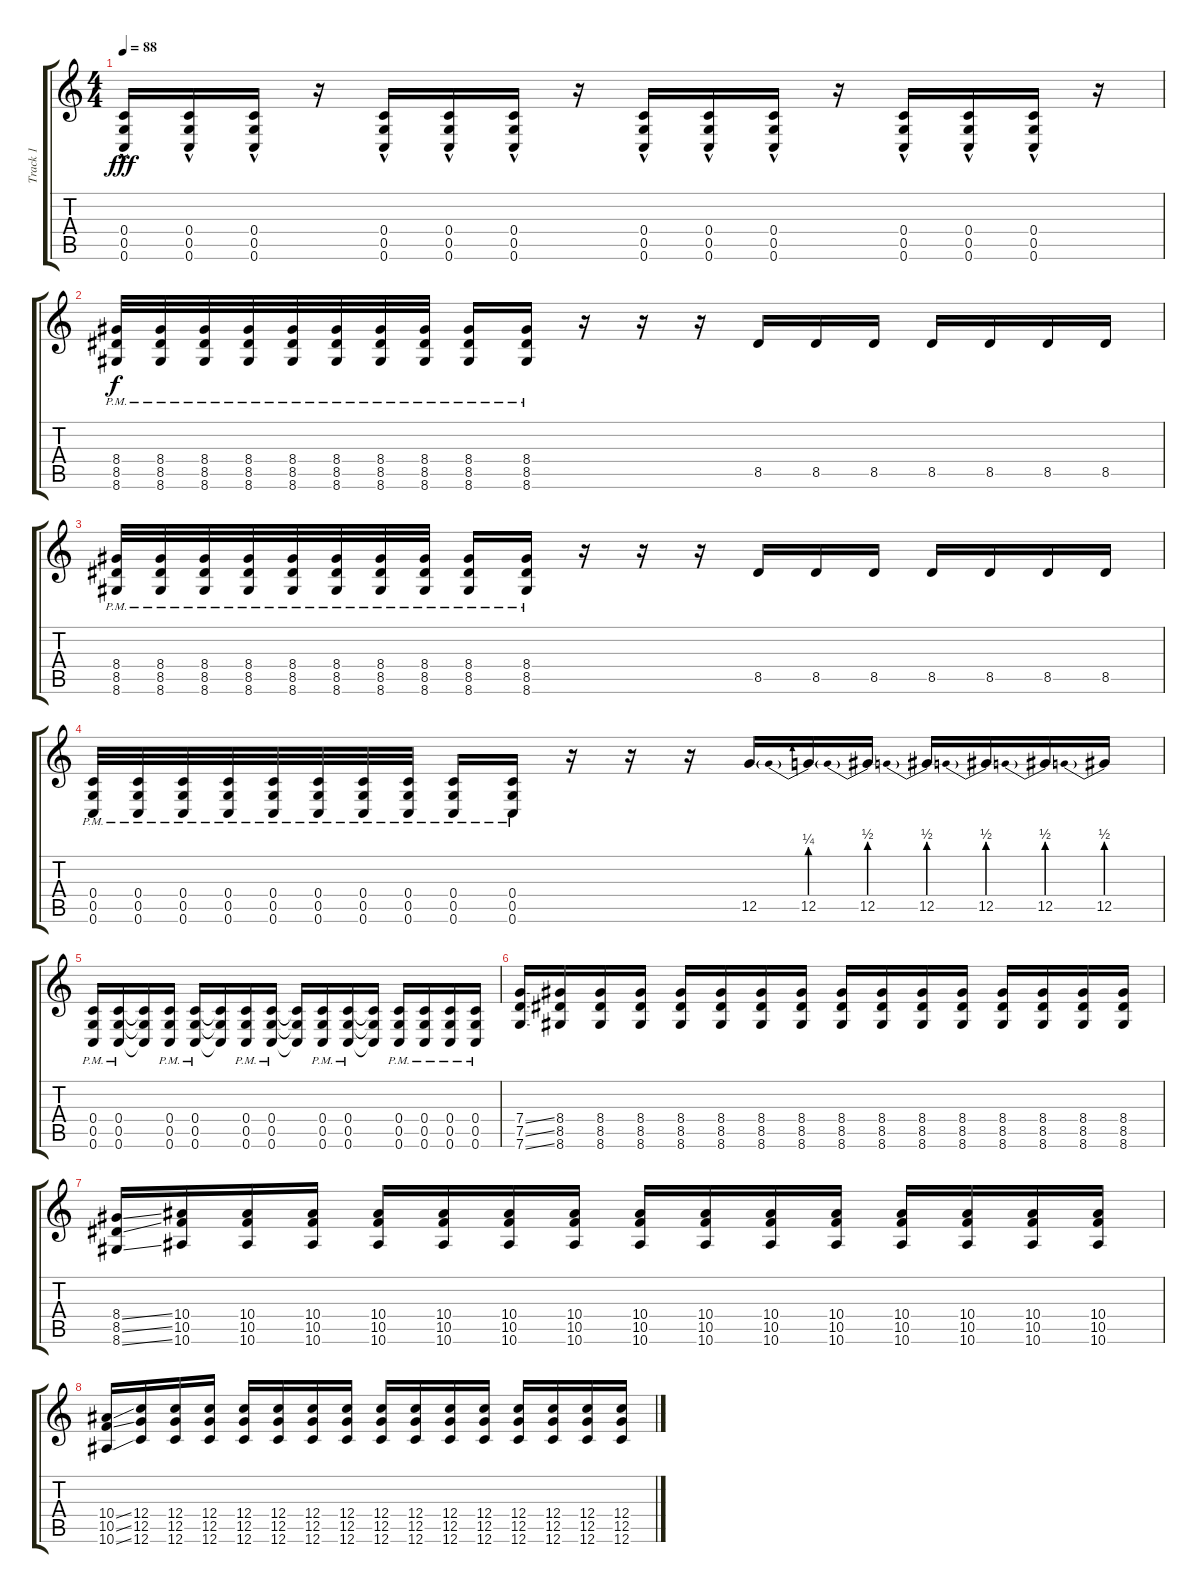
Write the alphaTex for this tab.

\track ("Track 1" "Track 1") {instrument distortionguitar}
\staff {score tabs}
\tuning (D4 A3 F3 C3 G2 C2) {hide}
\ts (4 4)
\tempo 88
\clef g2
\ks c
(0.4{hac} 0.5{hac} 0.6{hac}).16{dy fff} (0.4{hac} 0.5{hac} 0.6{hac}).16 (0.4{hac} 0.5{hac} 0.6{hac}).16 r.16 (0.4{hac} 0.5{hac} 0.6{hac}).16 (0.4{hac} 0.5{hac} 0.6{hac}).16 (0.4{hac} 0.5{hac} 0.6{hac}).16 r.16 (0.4{hac} 0.5{hac} 0.6{hac}).16 (0.4{hac} 0.5{hac} 0.6{hac}).16 (0.4{hac} 0.5{hac} 0.6{hac}).16 r.16 (0.4{hac} 0.5{hac} 0.6{hac}).16 (0.4{hac} 0.5{hac} 0.6{hac}).16 (0.4{hac} 0.5{hac} 0.6{hac}).16 r.16 |
(8.4{pm} 8.5{pm} 8.6{pm}).32{dy f} (8.4{pm} 8.5{pm} 8.6{pm}).32 (8.4{pm} 8.5{pm} 8.6{pm}).32 (8.4{pm} 8.5{pm} 8.6{pm}).32 (8.4{pm} 8.5{pm} 8.6{pm}).32 (8.4{pm} 8.5{pm} 8.6{pm}).32 (8.4{pm} 8.5{pm} 8.6{pm}).32 (8.4{pm} 8.5{pm} 8.6{pm}).32 (8.4{pm} 8.5{pm} 8.6{pm}).16 (8.4{pm} 8.5{pm} 8.6{pm}).16 r.16 r.16 r.16 8.5.16 8.5.16 8.5.16 8.5.16 8.5.16 8.5.16 8.5.16 |
(8.4{pm} 8.5{pm} 8.6{pm}).32 (8.4{pm} 8.5{pm} 8.6{pm}).32 (8.4{pm} 8.5{pm} 8.6{pm}).32 (8.4{pm} 8.5{pm} 8.6{pm}).32 (8.4{pm} 8.5{pm} 8.6{pm}).32 (8.4{pm} 8.5{pm} 8.6{pm}).32 (8.4{pm} 8.5{pm} 8.6{pm}).32 (8.4{pm} 8.5{pm} 8.6{pm}).32 (8.4{pm} 8.5{pm} 8.6{pm}).16 (8.4{pm} 8.5{pm} 8.6{pm}).16 r.16 r.16 r.16 8.5.16 8.5.16 8.5.16 8.5.16 8.5.16 8.5.16 8.5.16 |
(0.4{pm} 0.5{pm} 0.6{pm}).32 (0.4{pm} 0.5{pm} 0.6{pm}).32 (0.4{pm} 0.5{pm} 0.6{pm}).32 (0.4{pm} 0.5{pm} 0.6{pm}).32 (0.4{pm} 0.5{pm} 0.6{pm}).32 (0.4{pm} 0.5{pm} 0.6{pm}).32 (0.4{pm} 0.5{pm} 0.6{pm}).32 (0.4{pm} 0.5{pm} 0.6{pm}).32 (0.4{pm} 0.5{pm} 0.6{pm}).16 (0.4{pm} 0.5{pm} 0.6{pm}).16 r.16 r.16 r.16 12.5.16 12.5{be (prebend 0 1 60 1)}.16 12.5{be (prebend 0 2 60 2)}.16 12.5{be (prebend 0 2 60 2)}.16 12.5{be (prebend 0 2 60 2)}.16 12.5{be (prebend 0 2 60 2)}.16 12.5{be (prebend 0 2 60 2)}.16 |
(0.4{pm} 0.5{pm} 0.6{pm}).16 (0.4{pm} 0.5{pm} 0.6{pm}).16 (0.4{t} 0.5{t} 0.6{t}).16 (0.4{pm} 0.5{pm} 0.6{pm}).16 (0.4{pm} 0.5{pm} 0.6{pm}).16 (0.4{t} 0.5{t} 0.6{t}).16 (0.4{pm} 0.5{pm} 0.6{pm}).16 (0.4{pm} 0.5{pm} 0.6{pm}).16 (0.4{t} 0.5{t} 0.6{t}).16 (0.4{pm} 0.5{pm} 0.6{pm}).16 (0.4{pm} 0.5{pm} 0.6{pm}).16 (0.4{t} 0.5{t} 0.6{t}).16 (0.4{pm} 0.5{pm} 0.6{pm}).16 (0.4{pm} 0.5{pm} 0.6{pm}).16 (0.4{pm} 0.5{pm} 0.6{pm}).16 (0.4{pm} 0.5{pm} 0.6{pm}).16 |
(7.4{ss} 7.5{ss} 7.6{ss}).16 (8.4 8.5 8.6).16 (8.4 8.5 8.6).16 (8.4 8.5 8.6).16 (8.4 8.5 8.6).16 (8.4 8.5 8.6).16 (8.4 8.5 8.6).16 (8.4 8.5 8.6).16 (8.4 8.5 8.6).16 (8.4 8.5 8.6).16 (8.4 8.5 8.6).16 (8.4 8.5 8.6).16 (8.4 8.5 8.6).16 (8.4 8.5 8.6).16 (8.4 8.5 8.6).16 (8.4 8.5 8.6).16 |
(8.4{ss} 8.5{ss} 8.6{ss}).16 (10.4 10.5 10.6).16 (10.4 10.5 10.6).16 (10.4 10.5 10.6).16 (10.4 10.5 10.6).16 (10.4 10.5 10.6).16 (10.4 10.5 10.6).16 (10.4 10.5 10.6).16 (10.4 10.5 10.6).16 (10.4 10.5 10.6).16 (10.4 10.5 10.6).16 (10.4 10.5 10.6).16 (10.4 10.5 10.6).16 (10.4 10.5 10.6).16 (10.4 10.5 10.6).16 (10.4 10.5 10.6).16 |
(10.4{ss} 10.5{ss} 10.6{ss}).16 (12.4 12.5 12.6).16 (12.4 12.5 12.6).16 (12.4 12.5 12.6).16 (12.4 12.5 12.6).16 (12.4 12.5 12.6).16 (12.4 12.5 12.6).16 (12.4 12.5 12.6).16 (12.4 12.5 12.6).16 (12.4 12.5 12.6).16 (12.4 12.5 12.6).16 (12.4 12.5 12.6).16 (12.4 12.5 12.6).16 (12.4 12.5 12.6).16 (12.4 12.5 12.6).16 (12.4 12.5 12.6).16
